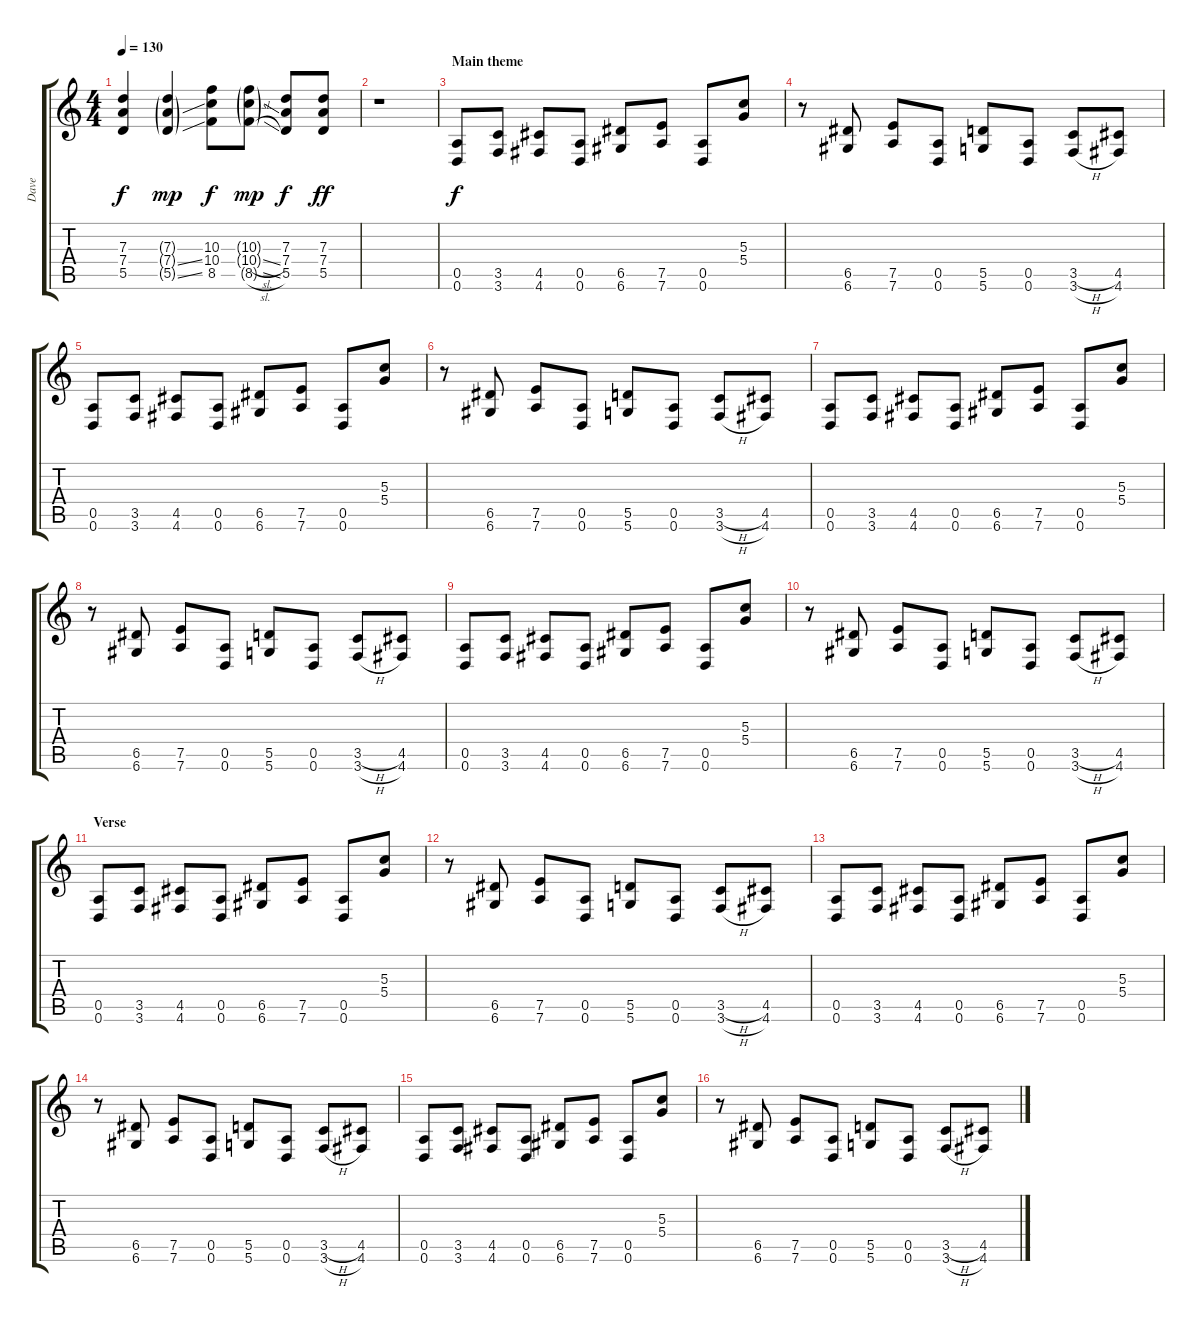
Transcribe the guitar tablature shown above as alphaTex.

\track ("Dave" "Dave") {instrument acousticguitarsteel}
\staff {score tabs}
\tuning (E4 B3 G3 D3 A2 D2) {hide}
\ts (4 4)
\tempo 130
\clef g2
\ks c
(7.3 7.4 5.5).4{dy f} (7.3{g} 7.4{ss g} 5.5{ss g}).4{dy mp} (10.3 10.4 8.5).8{dy f} (10.3{g} 10.4{sl g} 8.5{sl g}).8{dy mp} (7.3 7.4 5.5).8{dy f} (7.3 7.4 5.5).8{dy ff} |
r.1 |
\section ("" "Main theme")
(0.5 0.6).8{dy f} (3.5 3.6).8 (4.5 4.6).8 (0.5 0.6).8 (6.5 6.6).8 (7.5 7.6).8 (0.5 0.6).8 (5.3 5.4).8 |
r.8 (6.5 6.6).8 (7.5 7.6).8 (0.5 0.6).8 (5.5 5.6).8 (0.5 0.6).8 (3.5{h} 3.6{h}).8 (4.5 4.6).8 |
(0.5 0.6).8 (3.5 3.6).8 (4.5 4.6).8 (0.5 0.6).8 (6.5 6.6).8 (7.5 7.6).8 (0.5 0.6).8 (5.3 5.4).8 |
r.8 (6.5 6.6).8 (7.5 7.6).8 (0.5 0.6).8 (5.5 5.6).8 (0.5 0.6).8 (3.5{h} 3.6{h}).8 (4.5 4.6).8 |
(0.5 0.6).8 (3.5 3.6).8 (4.5 4.6).8 (0.5 0.6).8 (6.5 6.6).8 (7.5 7.6).8 (0.5 0.6).8 (5.3 5.4).8 |
r.8 (6.5 6.6).8 (7.5 7.6).8 (0.5 0.6).8 (5.5 5.6).8 (0.5 0.6).8 (3.5{h} 3.6{h}).8 (4.5 4.6).8 |
(0.5 0.6).8 (3.5 3.6).8 (4.5 4.6).8 (0.5 0.6).8 (6.5 6.6).8 (7.5 7.6).8 (0.5 0.6).8 (5.3 5.4).8 |
r.8 (6.5 6.6).8 (7.5 7.6).8 (0.5 0.6).8 (5.5 5.6).8 (0.5 0.6).8 (3.5{h} 3.6{h}).8 (4.5 4.6).8 |
\section ("" "Verse")
(0.5 0.6).8 (3.5 3.6).8 (4.5 4.6).8 (0.5 0.6).8 (6.5 6.6).8 (7.5 7.6).8 (0.5 0.6).8 (5.3 5.4).8 |
r.8 (6.5 6.6).8 (7.5 7.6).8 (0.5 0.6).8 (5.5 5.6).8 (0.5 0.6).8 (3.5{h} 3.6{h}).8 (4.5 4.6).8 |
(0.5 0.6).8 (3.5 3.6).8 (4.5 4.6).8 (0.5 0.6).8 (6.5 6.6).8 (7.5 7.6).8 (0.5 0.6).8 (5.3 5.4).8 |
r.8 (6.5 6.6).8 (7.5 7.6).8 (0.5 0.6).8 (5.5 5.6).8 (0.5 0.6).8 (3.5{h} 3.6{h}).8 (4.5 4.6).8 |
(0.5 0.6).8 (3.5 3.6).8 (4.5 4.6).8 (0.5 0.6).8 (6.5 6.6).8 (7.5 7.6).8 (0.5 0.6).8 (5.3 5.4).8 |
r.8 (6.5 6.6).8 (7.5 7.6).8 (0.5 0.6).8 (5.5 5.6).8 (0.5 0.6).8 (3.5{h} 3.6{h}).8 (4.5 4.6).8
